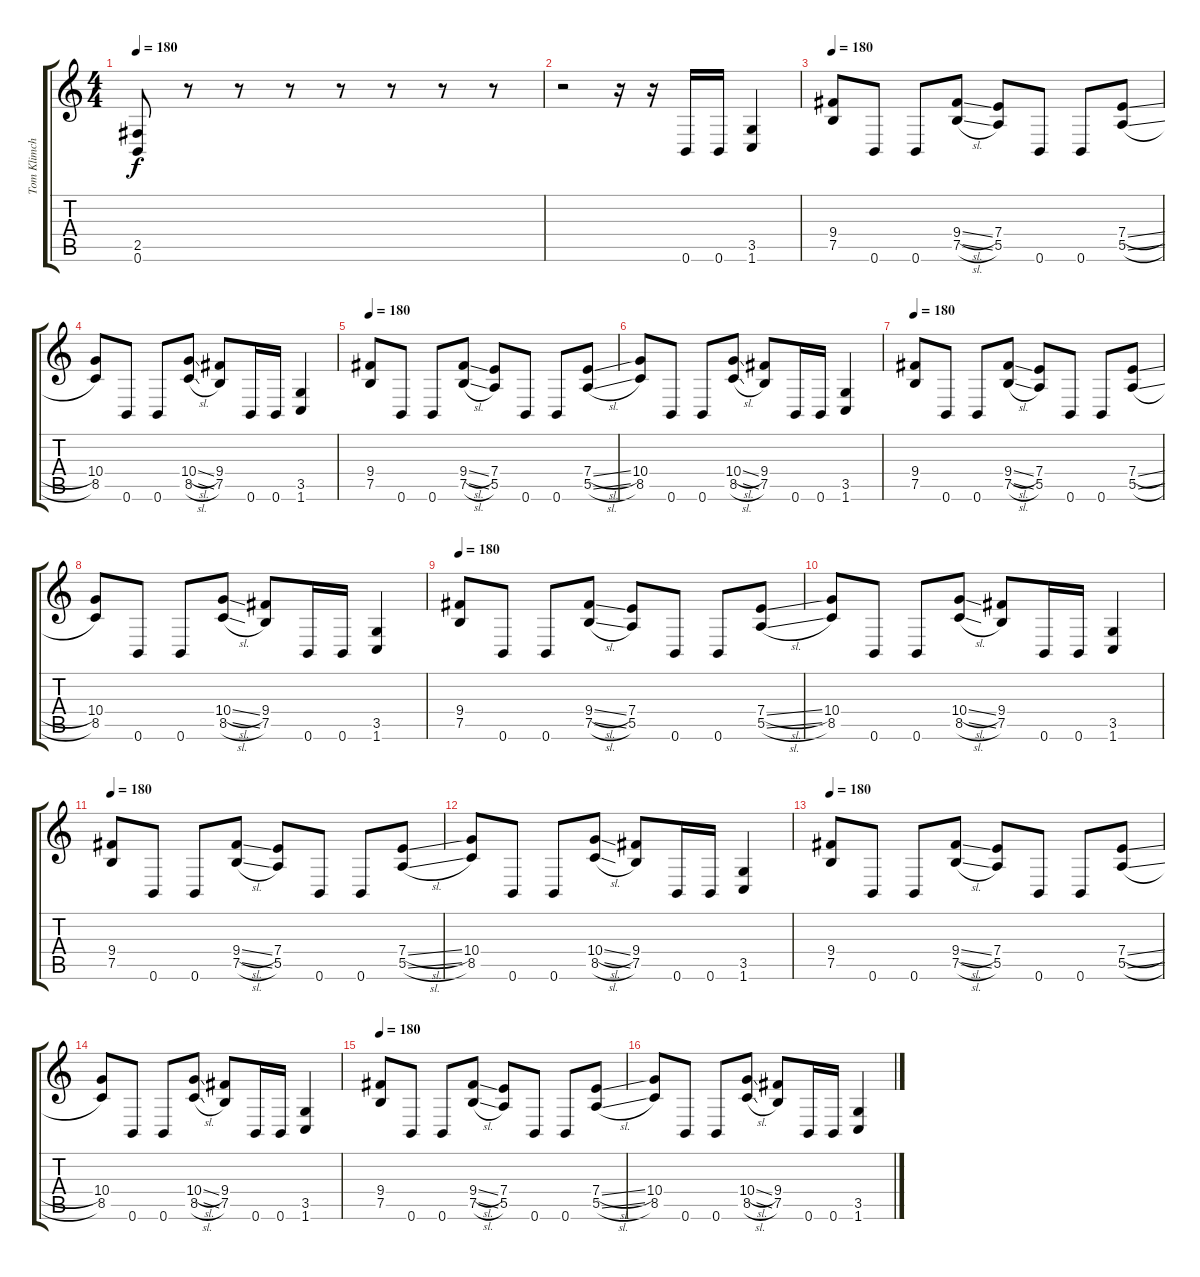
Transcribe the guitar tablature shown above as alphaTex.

\track ("Tom Klimchuck (lead guitar)" "Tom Klimch") {instrument distortionguitar}
\staff {score tabs}
\tuning (B3 Gb3 D3 A2 E2 B1) {hide}
\ts (4 4)
\tempo 180
\clef g2
\ks c
(2.5 0.6).8{dy f} r.8 r.8 r.8 r.8 r.8 r.8 r.8 |
r.2 r.16 r.16 0.6.16 0.6.16 (3.5 1.6).4 |
\tempo 180
(9.4 7.5).8 0.6.8 0.6.8 (9.4{sl} 7.5{sl}).8 (7.4 5.5).8 0.6.8 0.6.8 (7.4{sl} 5.5{sl}).8 |
(10.4 8.5).8 0.6.8 0.6.8 (10.4{sl} 8.5{sl}).8 (9.4 7.5).8 0.6.16 0.6.16 (3.5 1.6).4 |
\tempo 180
(9.4 7.5).8 0.6.8 0.6.8 (9.4{sl} 7.5{sl}).8 (7.4 5.5).8 0.6.8 0.6.8 (7.4{sl} 5.5{sl}).8 |
(10.4 8.5).8 0.6.8 0.6.8 (10.4{sl} 8.5{sl}).8 (9.4 7.5).8 0.6.16 0.6.16 (3.5 1.6).4 |
\tempo 180
(9.4 7.5).8 0.6.8 0.6.8 (9.4{sl} 7.5{sl}).8 (7.4 5.5).8 0.6.8 0.6.8 (7.4{sl} 5.5{sl}).8 |
(10.4 8.5).8 0.6.8 0.6.8 (10.4{sl} 8.5{sl}).8 (9.4 7.5).8 0.6.16 0.6.16 (3.5 1.6).4 |
\tempo 180
(9.4 7.5).8 0.6.8 0.6.8 (9.4{sl} 7.5{sl}).8 (7.4 5.5).8 0.6.8 0.6.8 (7.4{sl} 5.5{sl}).8 |
(10.4 8.5).8 0.6.8 0.6.8 (10.4{sl} 8.5{sl}).8 (9.4 7.5).8 0.6.16 0.6.16 (3.5 1.6).4 |
\tempo 180
(9.4 7.5).8 0.6.8 0.6.8 (9.4{sl} 7.5{sl}).8 (7.4 5.5).8 0.6.8 0.6.8 (7.4{sl} 5.5{sl}).8 |
(10.4 8.5).8 0.6.8 0.6.8 (10.4{sl} 8.5{sl}).8 (9.4 7.5).8 0.6.16 0.6.16 (3.5 1.6).4 |
\tempo 180
(9.4 7.5).8 0.6.8 0.6.8 (9.4{sl} 7.5{sl}).8 (7.4 5.5).8 0.6.8 0.6.8 (7.4{sl} 5.5{sl}).8 |
(10.4 8.5).8 0.6.8 0.6.8 (10.4{sl} 8.5{sl}).8 (9.4 7.5).8 0.6.16 0.6.16 (3.5 1.6).4 |
\tempo 180
(9.4 7.5).8 0.6.8 0.6.8 (9.4{sl} 7.5{sl}).8 (7.4 5.5).8 0.6.8 0.6.8 (7.4{sl} 5.5{sl}).8 |
(10.4 8.5).8 0.6.8 0.6.8 (10.4{sl} 8.5{sl}).8 (9.4 7.5).8 0.6.16 0.6.16 (3.5 1.6).4
